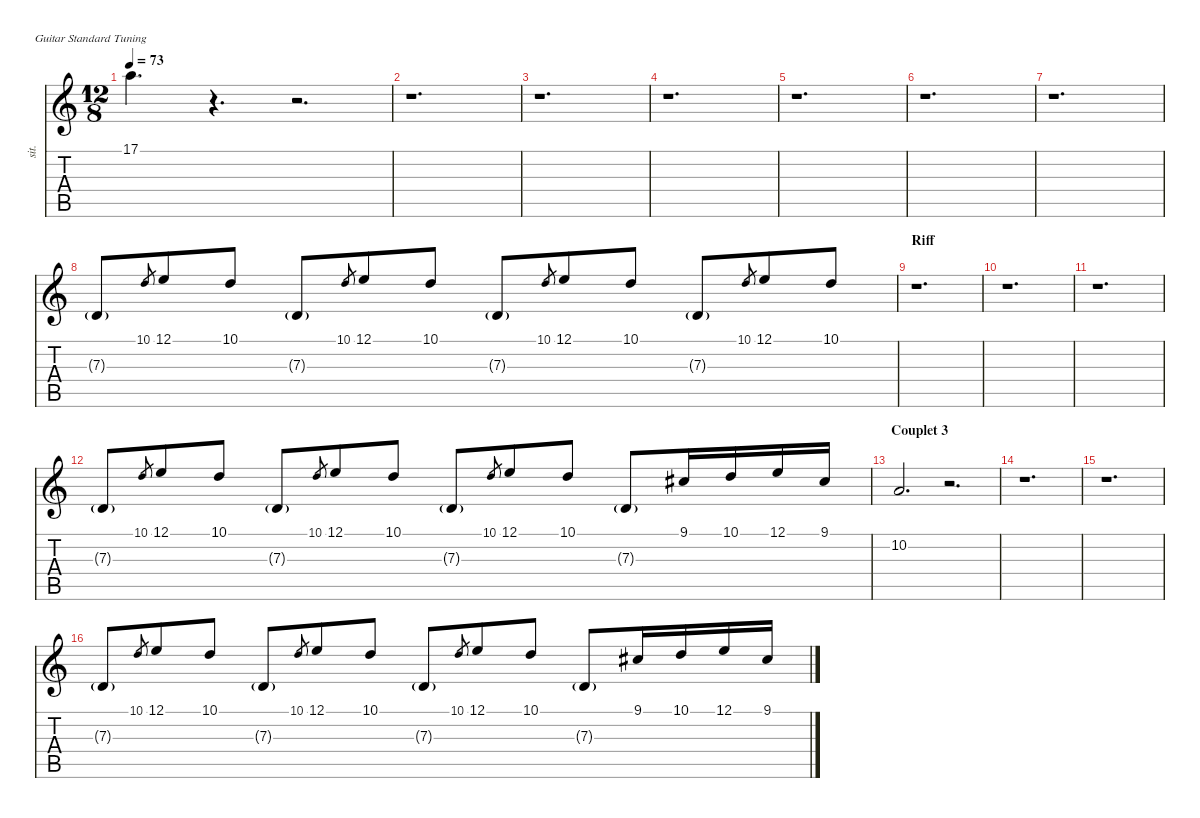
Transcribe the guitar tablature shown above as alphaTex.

\defaultSystemsLayout 4
\hideDynamics
\bracketExtendMode nobrackets
\otherSystemsTrackNameOrientation horizontal
\track ("Sitar" "sit.") {instrument sitar}
\staff {score tabs}
\tuning (E4 B3 G3 D3 A2 E2)
\ts (12 8)
\tempo 73
\clef g2
\ks c
17.1.4{d dy f beam Down} r.4{d beam Down} r.2{d beam Down} |
r.1{d beam Down} |
r.1{d beam Down} |
r.1{d beam Down} |
r.1{d beam Down} |
r.1{d beam Down} |
r.1{d beam Down} |
7.3{g}.8{beam Up} 10.1.8{gr dy mf beam Up} 12.1.8{dy f beam Up} 10.1.8{beam Up} 7.3{g}.8{beam Up} 10.1.8{gr dy mf beam Up} 12.1.8{dy f beam Up} 10.1.8{beam Up} 7.3{g}.8{beam Up} 10.1.8{gr dy mf beam Up} 12.1.8{dy f beam Up} 10.1.8{beam Up} 7.3{g}.8{beam Up} 10.1.8{gr dy mf beam Up} 12.1.8{dy f beam Up} 10.1.8{beam Up} |
\section ("" "Riff")
r.1{d beam Down} |
r.1{d beam Down} |
r.1{d beam Down} |
7.3{g}.8{beam Up} 10.1.8{gr dy mf beam Up} 12.1.8{dy f beam Up} 10.1.8{beam Up} 7.3{g}.8{beam Up} 10.1.8{gr dy mf beam Up} 12.1.8{dy f beam Up} 10.1.8{beam Up} 7.3{g}.8{beam Up} 10.1.8{gr dy mf beam Up} 12.1.8{dy f beam Up} 10.1.8{beam Up} 7.3{g}.8{beam Up} 9.1{acc #}.16{beam Up} 10.1.16{beam Up} 12.1.16{beam Up} 9.1{acc #}.16{beam Up} |
\section ("" "Couplet 3")
10.2.2{d beam Up} r.2{d beam Up} |
r.1{d beam Down} |
r.1{d beam Down} |
7.3{g}.8{beam Up} 10.1.8{gr dy mf beam Up} 12.1.8{dy f beam Up} 10.1.8{beam Up} 7.3{g}.8{beam Up} 10.1.8{gr dy mf beam Up} 12.1.8{dy f beam Up} 10.1.8{beam Up} 7.3{g}.8{beam Up} 10.1.8{gr dy mf beam Up} 12.1.8{dy f beam Up} 10.1.8{beam Up} 7.3{g}.8{beam Up} 9.1{acc #}.16{beam Up} 10.1.16{beam Up} 12.1.16{beam Up} 9.1{acc #}.16{beam Up}
